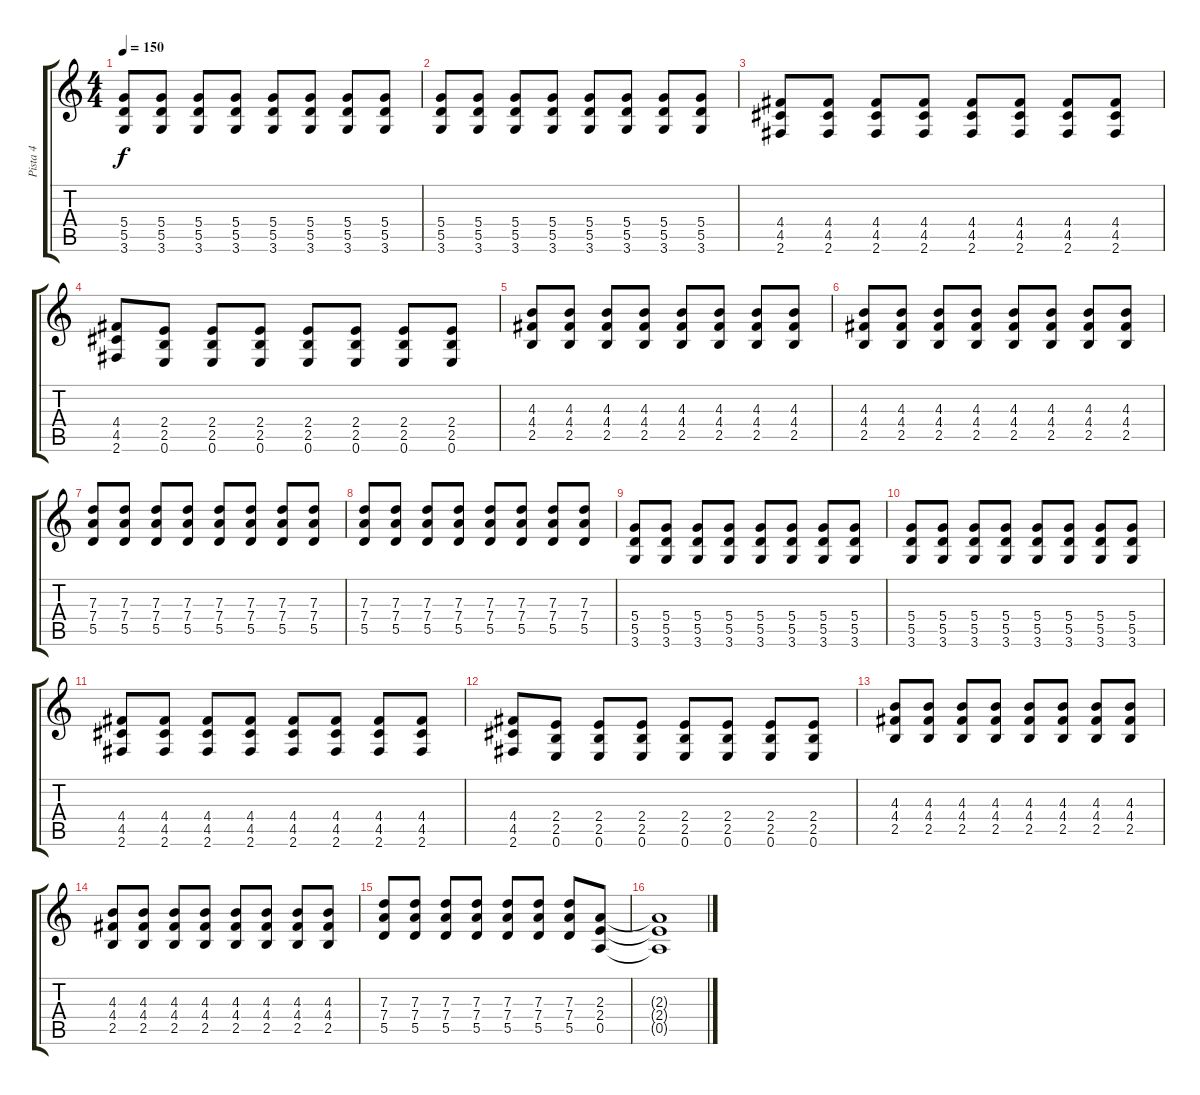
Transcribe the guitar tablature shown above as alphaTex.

\track ("Pista 4" "Pista 4") {instrument overdrivenguitar}
\staff {score tabs}
\tuning (E4 B3 G3 D3 A2 E2) {hide}
\ts (4 4)
\tempo 150
\clef g2
\ks c
(5.4 5.5 3.6).8{dy f volume 9} (5.4 5.5 3.6).8 (5.4 5.5 3.6).8 (5.4 5.5 3.6).8 (5.4 5.5 3.6).8 (5.4 5.5 3.6).8 (5.4 5.5 3.6).8 (5.4 5.5 3.6).8 |
(5.4 5.5 3.6).8 (5.4 5.5 3.6).8 (5.4 5.5 3.6).8 (5.4 5.5 3.6).8 (5.4 5.5 3.6).8 (5.4 5.5 3.6).8 (5.4 5.5 3.6).8 (5.4 5.5 3.6).8 |
(4.4 4.5 2.6).8 (4.4 4.5 2.6).8 (4.4 4.5 2.6).8 (4.4 4.5 2.6).8 (4.4 4.5 2.6).8 (4.4 4.5 2.6).8 (4.4 4.5 2.6).8 (4.4 4.5 2.6).8 |
(4.4 4.5 2.6).8 (2.4 2.5 0.6).8 (2.4 2.5 0.6).8 (2.4 2.5 0.6).8 (2.4 2.5 0.6).8 (2.4 2.5 0.6).8 (2.4 2.5 0.6).8 (2.4 2.5 0.6).8 |
(4.3 4.4 2.5).8 (4.3 4.4 2.5).8 (4.3 4.4 2.5).8 (4.3 4.4 2.5).8 (4.3 4.4 2.5).8 (4.3 4.4 2.5).8 (4.3 4.4 2.5).8 (4.3 4.4 2.5).8 |
(4.3 4.4 2.5).8 (4.3 4.4 2.5).8 (4.3 4.4 2.5).8 (4.3 4.4 2.5).8 (4.3 4.4 2.5).8 (4.3 4.4 2.5).8 (4.3 4.4 2.5).8 (4.3 4.4 2.5).8 |
(7.3 7.4 5.5).8 (7.3 7.4 5.5).8 (7.3 7.4 5.5).8 (7.3 7.4 5.5).8 (7.3 7.4 5.5).8 (7.3 7.4 5.5).8 (7.3 7.4 5.5).8 (7.3 7.4 5.5).8 |
(7.3 7.4 5.5).8 (7.3 7.4 5.5).8 (7.3 7.4 5.5).8 (7.3 7.4 5.5).8 (7.3 7.4 5.5).8 (7.3 7.4 5.5).8 (7.3 7.4 5.5).8 (7.3 7.4 5.5).8 |
(5.4 5.5 3.6).8 (5.4 5.5 3.6).8 (5.4 5.5 3.6).8 (5.4 5.5 3.6).8 (5.4 5.5 3.6).8 (5.4 5.5 3.6).8 (5.4 5.5 3.6).8 (5.4 5.5 3.6).8 |
(5.4 5.5 3.6).8 (5.4 5.5 3.6).8 (5.4 5.5 3.6).8 (5.4 5.5 3.6).8 (5.4 5.5 3.6).8 (5.4 5.5 3.6).8 (5.4 5.5 3.6).8 (5.4 5.5 3.6).8 |
(4.4 4.5 2.6).8 (4.4 4.5 2.6).8 (4.4 4.5 2.6).8 (4.4 4.5 2.6).8 (4.4 4.5 2.6).8 (4.4 4.5 2.6).8 (4.4 4.5 2.6).8 (4.4 4.5 2.6).8 |
(4.4 4.5 2.6).8 (2.4 2.5 0.6).8 (2.4 2.5 0.6).8 (2.4 2.5 0.6).8 (2.4 2.5 0.6).8 (2.4 2.5 0.6).8 (2.4 2.5 0.6).8 (2.4 2.5 0.6).8 |
(4.3 4.4 2.5).8 (4.3 4.4 2.5).8 (4.3 4.4 2.5).8 (4.3 4.4 2.5).8 (4.3 4.4 2.5).8 (4.3 4.4 2.5).8 (4.3 4.4 2.5).8 (4.3 4.4 2.5).8 |
(4.3 4.4 2.5).8 (4.3 4.4 2.5).8 (4.3 4.4 2.5).8 (4.3 4.4 2.5).8 (4.3 4.4 2.5).8 (4.3 4.4 2.5).8 (4.3 4.4 2.5).8 (4.3 4.4 2.5).8 |
(7.3 7.4 5.5).8 (7.3 7.4 5.5).8 (7.3 7.4 5.5).8 (7.3 7.4 5.5).8 (7.3 7.4 5.5).8 (7.3 7.4 5.5).8 (7.3 7.4 5.5).8 (2.3 2.4 0.5).8{volume 5} |
(2.3{t} 2.4{t} 0.5{t}).1
